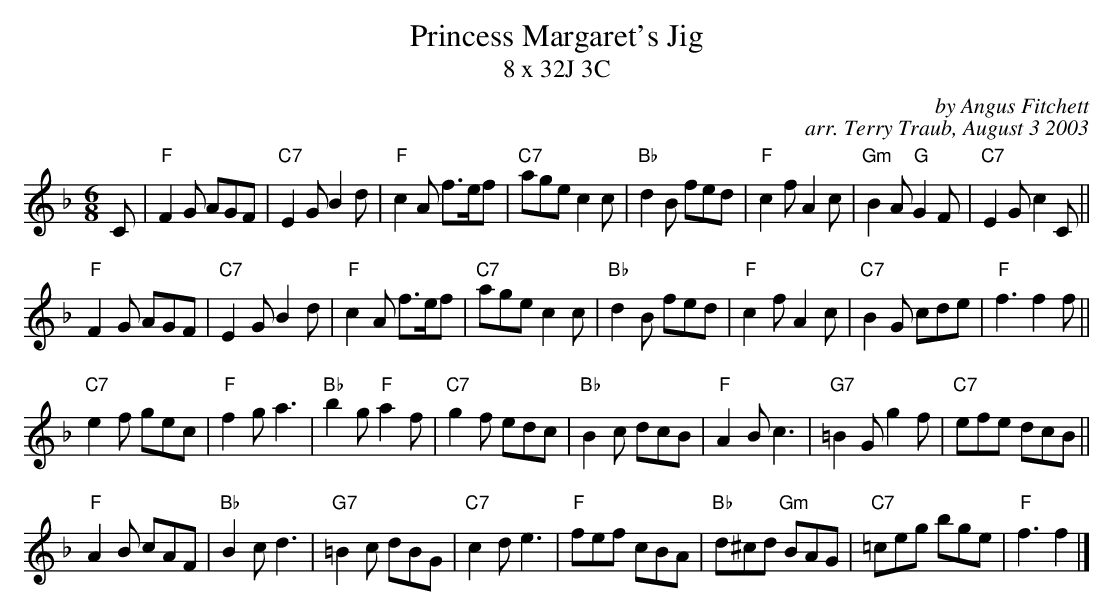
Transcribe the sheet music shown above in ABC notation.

X:1
T: Princess Margaret's Jig
T: 8 x 32J 3C
C: by Angus Fitchett
C: arr. Terry Traub, August 3 2003
M: 6/8
L: 1/8
K: F
C|"F"F2 G AGF|"C7"E2 G B2 d|"F"c2 A f>ef|"C7"age c2 c|"Bb"d2 B fed|"F"c2 f A2 c|"Gm"B2 A "G"G2 F|"C7"E2 G c2 C||
"F"F2 G AGF|"C7"E2 G B2 d|"F"c2 A f>ef|"C7"age c2 c|"Bb"d2 B fed|"F"c2 f A2 c|"C7"B2 G cde|"F"f3 f2 f||
"C7"e2 f gec|"F"f2 g a3|"Bb"b2 g "F"a2 f|"C7"g2 f edc|"Bb"B2 c dcB|"F"A2 B c3|"G7"=B2 G g2 f|"C7"efe dcB||
"F"A2 B cAF|"Bb"B2 c d3|"G7"=B2 c dBG|"C7"c2 d e3|"F"fef cBA|"Bb"d^cd "Gm"BAG|"C7"=ceg bge|"F"f3 f2 |]
